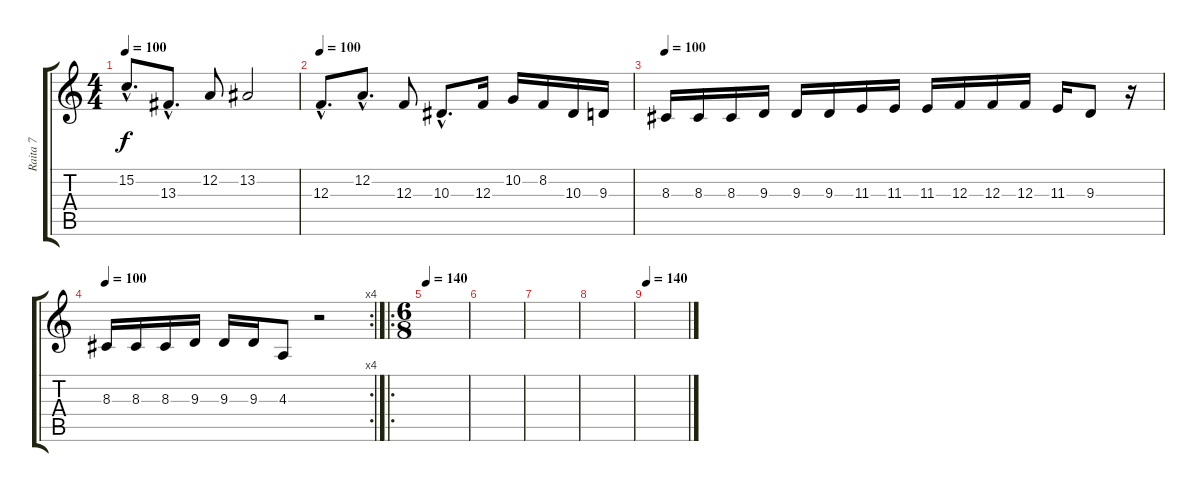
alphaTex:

\track ("Raita 7" "Raita 7") {instrument pad4choir}
\staff {score tabs}
\tuning (D4 A3 F3 C3 G2 C2) {hide}
\ts (4 4)
\tempo 100
\clef g2
\ks c
15.2{hac}.8{d dy f} 13.3{hac}.8{d} 12.2.8 13.2.2 |
\tempo 100
12.3{hac}.8{d} 12.2{hac}.8{d} 12.3.8 10.3{hac}.8{d} 12.3.16 10.2.16 8.2.16 10.3.16 9.3.16 |
\tempo 100
8.3.16 8.3.16 8.3.16 9.3.16 9.3.16 9.3.16 11.3.16 11.3.16 11.3.16 12.3.16 12.3.16 12.3.16 11.3.16 9.3.8 r.16 |
\rc 4
\tempo 100
8.3.16 8.3.16 8.3.16 9.3.16 9.3.16 9.3.16 4.3.8 r.2 |
\ro
\ts (6 8)
\tempo 140
|
|
|
|
\tempo 140
